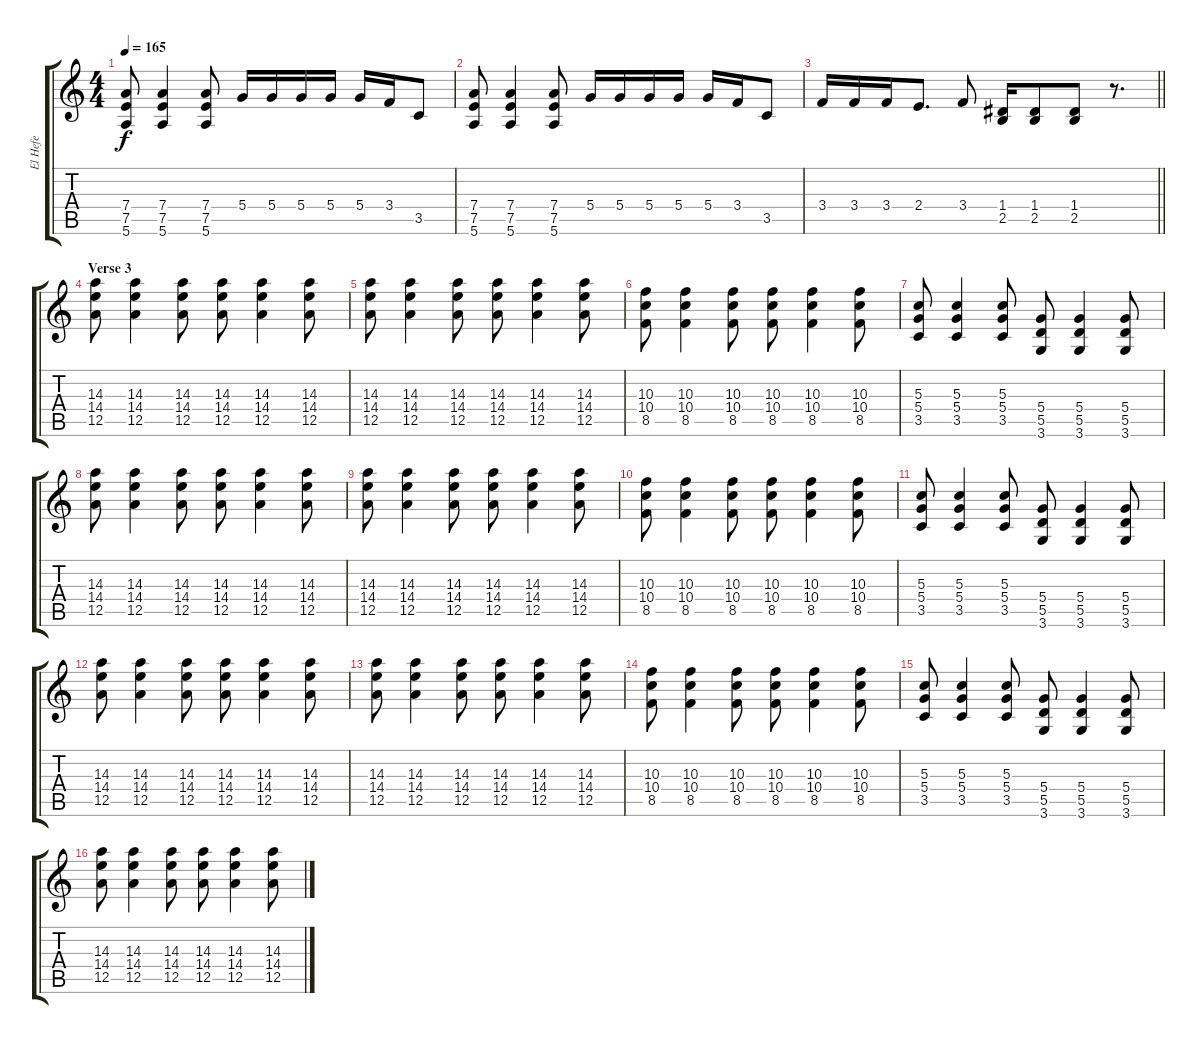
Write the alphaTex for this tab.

\track ("El Hefe" "El Hefe") {instrument overdrivenguitar}
\staff {score tabs}
\tuning (E4 B3 G3 D3 A2 E2) {hide}
\ts (4 4)
\tempo 165
\clef g2
\ks c
(7.4 7.5 5.6).8{dy f} (7.4 7.5 5.6).4 (7.4 7.5 5.6).8 5.4.16 5.4.16 5.4.16 5.4.16 5.4.16 3.4.16 3.5.8 |
(7.4 7.5 5.6).8 (7.4 7.5 5.6).4 (7.4 7.5 5.6).8 5.4.16 5.4.16 5.4.16 5.4.16 5.4.16 3.4.16 3.5.8 |
\barLineRight lightlight
3.4.16 3.4.16 3.4.16 2.4.8{d} 3.4.8 (1.4 2.5).16 (1.4 2.5).8 (1.4 2.5).8 r.8{d} |
\section ("" "Verse 3")
(14.3 14.4 12.5).8 (14.3 14.4 12.5).4 (14.3 14.4 12.5).8 (14.3 14.4 12.5).8 (14.3 14.4 12.5).4 (14.3 14.4 12.5).8 |
(14.3 14.4 12.5).8 (14.3 14.4 12.5).4 (14.3 14.4 12.5).8 (14.3 14.4 12.5).8 (14.3 14.4 12.5).4 (14.3 14.4 12.5).8 |
(10.3 10.4 8.5).8 (10.3 10.4 8.5).4 (10.3 10.4 8.5).8 (10.3 10.4 8.5).8 (10.3 10.4 8.5).4 (10.3 10.4 8.5).8 |
(5.3 5.4 3.5).8 (5.3 5.4 3.5).4 (5.3 5.4 3.5).8 (5.4 5.5 3.6).8 (5.4 5.5 3.6).4 (5.4 5.5 3.6).8 |
(14.3 14.4 12.5).8 (14.3 14.4 12.5).4 (14.3 14.4 12.5).8 (14.3 14.4 12.5).8 (14.3 14.4 12.5).4 (14.3 14.4 12.5).8 |
(14.3 14.4 12.5).8 (14.3 14.4 12.5).4 (14.3 14.4 12.5).8 (14.3 14.4 12.5).8 (14.3 14.4 12.5).4 (14.3 14.4 12.5).8 |
(10.3 10.4 8.5).8 (10.3 10.4 8.5).4 (10.3 10.4 8.5).8 (10.3 10.4 8.5).8 (10.3 10.4 8.5).4 (10.3 10.4 8.5).8 |
(5.3 5.4 3.5).8 (5.3 5.4 3.5).4 (5.3 5.4 3.5).8 (5.4 5.5 3.6).8 (5.4 5.5 3.6).4 (5.4 5.5 3.6).8 |
(14.3 14.4 12.5).8 (14.3 14.4 12.5).4 (14.3 14.4 12.5).8 (14.3 14.4 12.5).8 (14.3 14.4 12.5).4 (14.3 14.4 12.5).8 |
(14.3 14.4 12.5).8 (14.3 14.4 12.5).4 (14.3 14.4 12.5).8 (14.3 14.4 12.5).8 (14.3 14.4 12.5).4 (14.3 14.4 12.5).8 |
(10.3 10.4 8.5).8 (10.3 10.4 8.5).4 (10.3 10.4 8.5).8 (10.3 10.4 8.5).8 (10.3 10.4 8.5).4 (10.3 10.4 8.5).8 |
(5.3 5.4 3.5).8 (5.3 5.4 3.5).4 (5.3 5.4 3.5).8 (5.4 5.5 3.6).8 (5.4 5.5 3.6).4 (5.4 5.5 3.6).8 |
(14.3 14.4 12.5).8 (14.3 14.4 12.5).4 (14.3 14.4 12.5).8 (14.3 14.4 12.5).8 (14.3 14.4 12.5).4 (14.3 14.4 12.5).8
